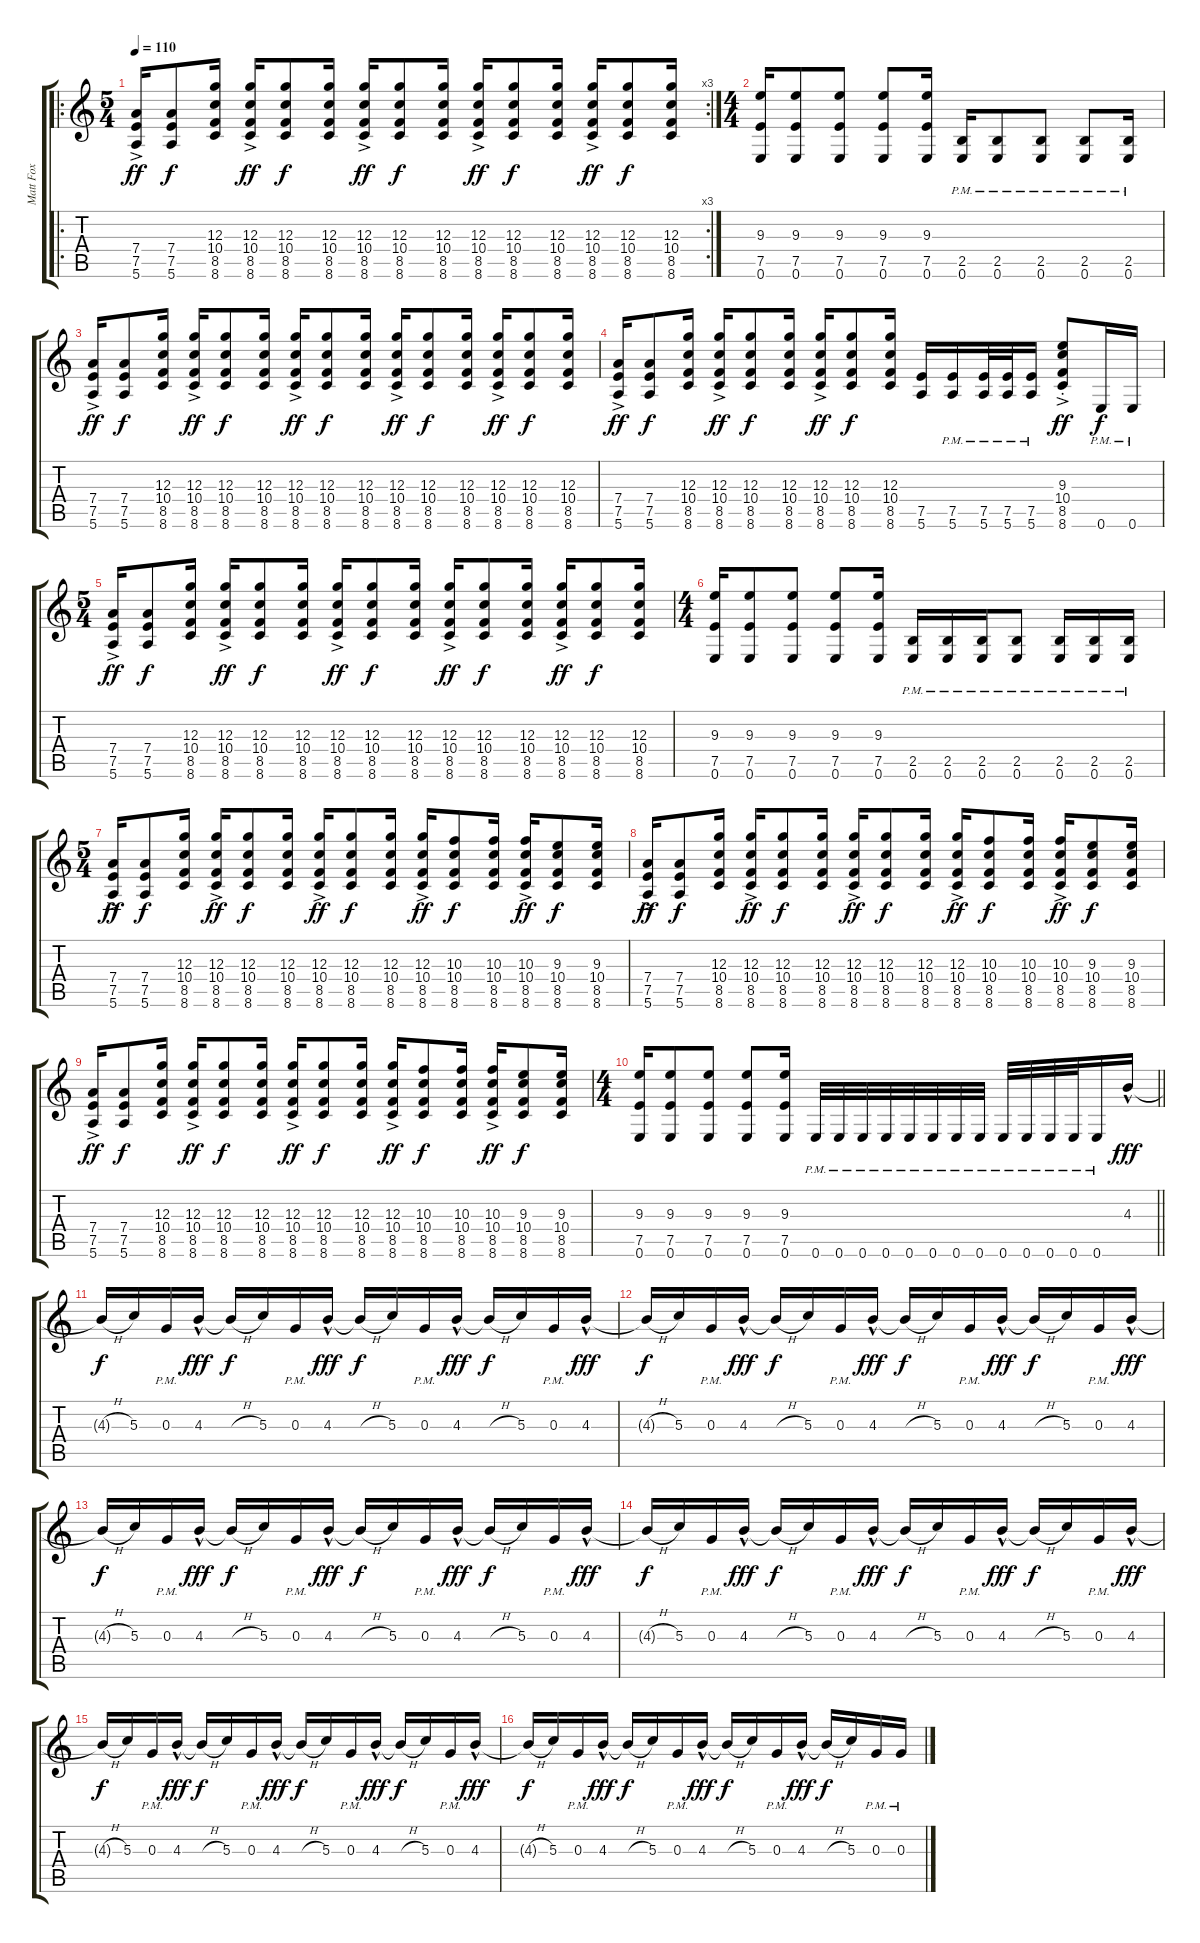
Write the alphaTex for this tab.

\track ("Matt Fox" "Matt Fox") {instrument distortionguitar}
\staff {score tabs}
\tuning (E4 B3 G3 D3 A2 E2) {hide}
\ro
\rc 3
\ts (5 4)
\tempo 110
\clef g2
\ks c
(7.4{ac} 7.5{ac} 5.6{ac}).16{dy ff instrument distortionguitar} (7.4 7.5 5.6).8{dy f} (12.3 10.4 8.5 8.6).16 (12.3{ac} 10.4{ac} 8.5{ac} 8.6{ac}).16{dy ff} (12.3 10.4 8.5 8.6).8{dy f} (12.3 10.4 8.5 8.6).16 (12.3{ac} 10.4{ac} 8.5{ac} 8.6{ac}).16{dy ff} (12.3 10.4 8.5 8.6).8{dy f} (12.3 10.4 8.5 8.6).16 (12.3{ac} 10.4{ac} 8.5{ac} 8.6{ac}).16{dy ff} (12.3 10.4 8.5 8.6).8{dy f} (12.3 10.4 8.5 8.6).16 (12.3{ac} 10.4{ac} 8.5{ac} 8.6{ac}).16{dy ff} (12.3 10.4 8.5 8.6).8{dy f} (12.3 10.4 8.5 8.6).16 |
\ts (4 4)
(9.3 7.5 0.6).16 (9.3 7.5 0.6).8 (9.3 7.5 0.6).8 (9.3 7.5 0.6).8 (9.3 7.5 0.6).16 (2.5{pm} 0.6{pm}).16 (2.5{pm} 0.6{pm}).8 (2.5{pm} 0.6{pm}).8 (2.5{pm} 0.6{pm}).8 (2.5{pm} 0.6{pm}).16 |
(7.4{ac} 7.5{ac} 5.6{ac}).16{dy ff} (7.4 7.5 5.6).8{dy f} (12.3 10.4 8.5 8.6).16 (12.3{ac} 10.4{ac} 8.5{ac} 8.6{ac}).16{dy ff} (12.3 10.4 8.5 8.6).8{dy f} (12.3 10.4 8.5 8.6).16 (12.3{ac} 10.4{ac} 8.5{ac} 8.6{ac}).16{dy ff} (12.3 10.4 8.5 8.6).8{dy f} (12.3 10.4 8.5 8.6).16 (12.3{ac} 10.4{ac} 8.5{ac} 8.6{ac}).16{dy ff} (12.3 10.4 8.5 8.6).8{dy f} (12.3 10.4 8.5 8.6).16 (12.3{ac} 10.4{ac} 8.5{ac} 8.6{ac}).16{dy ff} (12.3 10.4 8.5 8.6).8{dy f} (12.3 10.4 8.5 8.6).16 |
(7.4{ac} 7.5{ac} 5.6{ac}).16{dy ff} (7.4 7.5 5.6).8{dy f} (12.3 10.4 8.5 8.6).16 (12.3{ac} 10.4{ac} 8.5{ac} 8.6{ac}).16{dy ff} (12.3 10.4 8.5 8.6).8{dy f} (12.3 10.4 8.5 8.6).16 (12.3{ac} 10.4{ac} 8.5{ac} 8.6{ac}).16{dy ff} (12.3 10.4 8.5 8.6).8{dy f} (12.3 10.4 8.5 8.6).16 (7.5 5.6).16 (7.5{pm} 5.6{pm}).16 (7.5{pm} 5.6{pm}).32 (7.5{pm} 5.6{pm}).32 (7.5{pm} 5.6{pm}).16 (9.3{ac st} 10.4{ac st} 8.5{ac st} 8.6{ac st}).8{dy ff} 0.6{pm}.16{dy f} 0.6{pm}.16 |
\ts (5 4)
(7.4{ac} 7.5{ac} 5.6{ac}).16{dy ff} (7.4 7.5 5.6).8{dy f} (12.3 10.4 8.5 8.6).16 (12.3{ac} 10.4{ac} 8.5{ac} 8.6{ac}).16{dy ff} (12.3 10.4 8.5 8.6).8{dy f} (12.3 10.4 8.5 8.6).16 (12.3{ac} 10.4{ac} 8.5{ac} 8.6{ac}).16{dy ff} (12.3 10.4 8.5 8.6).8{dy f} (12.3 10.4 8.5 8.6).16 (12.3{ac} 10.4{ac} 8.5{ac} 8.6{ac}).16{dy ff} (12.3 10.4 8.5 8.6).8{dy f} (12.3 10.4 8.5 8.6).16 (12.3{ac} 10.4{ac} 8.5{ac} 8.6{ac}).16{dy ff} (12.3 10.4 8.5 8.6).8{dy f} (12.3 10.4 8.5 8.6).16 |
\ts (4 4)
(9.3 7.5 0.6).16 (9.3 7.5 0.6).8 (9.3 7.5 0.6).8 (9.3 7.5 0.6).8 (9.3 7.5 0.6).16 (2.5{pm} 0.6{pm}).16 (2.5{pm} 0.6{pm}).16 (2.5{pm} 0.6{pm}).16 (2.5{pm} 0.6{pm}).8 (2.5{pm} 0.6{pm}).16 (2.5{pm} 0.6{pm}).16 (2.5{pm} 0.6{pm}).16 |
\ts (5 4)
(7.4{ac} 7.5{ac} 5.6{ac}).16{dy ff} (7.4 7.5 5.6).8{dy f} (12.3 10.4 8.5 8.6).16 (12.3{ac} 10.4{ac} 8.5{ac} 8.6{ac}).16{dy ff} (12.3 10.4 8.5 8.6).8{dy f} (12.3 10.4 8.5 8.6).16 (12.3{ac} 10.4{ac} 8.5{ac} 8.6{ac}).16{dy ff} (12.3 10.4 8.5 8.6).8{dy f} (12.3 10.4 8.5 8.6).16 (12.3{ac} 10.4{ac} 8.5{ac} 8.6{ac}).16{dy ff} (10.3 10.4 8.5 8.6).8{dy f} (10.3 10.4 8.5 8.6).16 (10.3{ac} 10.4{ac} 8.5{ac} 8.6{ac}).16{dy ff} (9.3 10.4 8.5 8.6).8{dy f} (9.3 10.4 8.5 8.6).16 |
(7.4{ac} 7.5{ac} 5.6{ac}).16{dy ff} (7.4 7.5 5.6).8{dy f} (12.3 10.4 8.5 8.6).16 (12.3{ac} 10.4{ac} 8.5{ac} 8.6{ac}).16{dy ff} (12.3 10.4 8.5 8.6).8{dy f} (12.3 10.4 8.5 8.6).16 (12.3{ac} 10.4{ac} 8.5{ac} 8.6{ac}).16{dy ff} (12.3 10.4 8.5 8.6).8{dy f} (12.3 10.4 8.5 8.6).16 (12.3{ac} 10.4{ac} 8.5{ac} 8.6{ac}).16{dy ff} (10.3 10.4 8.5 8.6).8{dy f} (10.3 10.4 8.5 8.6).16 (10.3{ac} 10.4{ac} 8.5{ac} 8.6{ac}).16{dy ff} (9.3 10.4 8.5 8.6).8{dy f} (9.3 10.4 8.5 8.6).16 |
(7.4{ac} 7.5{ac} 5.6{ac}).16{dy ff} (7.4 7.5 5.6).8{dy f} (12.3 10.4 8.5 8.6).16 (12.3{ac} 10.4{ac} 8.5{ac} 8.6{ac}).16{dy ff} (12.3 10.4 8.5 8.6).8{dy f} (12.3 10.4 8.5 8.6).16 (12.3{ac} 10.4{ac} 8.5{ac} 8.6{ac}).16{dy ff} (12.3 10.4 8.5 8.6).8{dy f} (12.3 10.4 8.5 8.6).16 (12.3{ac} 10.4{ac} 8.5{ac} 8.6{ac}).16{dy ff} (10.3 10.4 8.5 8.6).8{dy f} (10.3 10.4 8.5 8.6).16 (10.3{ac} 10.4{ac} 8.5{ac} 8.6{ac}).16{dy ff} (9.3 10.4 8.5 8.6).8{dy f} (9.3 10.4 8.5 8.6).16 |
\ts (4 4)
\barLineRight lightlight
(9.3 7.5 0.6).16 (9.3 7.5 0.6).8 (9.3 7.5 0.6).8 (9.3 7.5 0.6).8 (9.3 7.5 0.6).16 0.6{pm}.32 0.6{pm}.32 0.6{pm}.32 0.6{pm}.32 0.6{pm}.32 0.6{pm}.32 0.6{pm}.32 0.6{pm}.32 0.6{pm}.32 0.6{pm}.32 0.6{pm}.32 0.6{pm}.32 0.6{pm}.16 4.3{hac}.16{dy fff} |
4.3{h t}.16{dy f} 5.3.16 0.3{pm}.16 4.3{hac}.16{dy fff} 4.3{h t}.16{dy f} 5.3.16 0.3{pm}.16 4.3{hac}.16{dy fff} 4.3{h t}.16{dy f} 5.3.16 0.3{pm}.16 4.3{hac}.16{dy fff} 4.3{h t}.16{dy f} 5.3.16 0.3{pm}.16 4.3{hac}.16{dy fff} |
4.3{h t}.16{dy f} 5.3.16 0.3{pm}.16 4.3{hac}.16{dy fff} 4.3{h t}.16{dy f} 5.3.16 0.3{pm}.16 4.3{hac}.16{dy fff} 4.3{h t}.16{dy f} 5.3.16 0.3{pm}.16 4.3{hac}.16{dy fff} 4.3{h t}.16{dy f} 5.3.16 0.3{pm}.16 4.3{hac}.16{dy fff} |
4.3{h t}.16{dy f} 5.3.16 0.3{pm}.16 4.3{hac}.16{dy fff} 4.3{h t}.16{dy f} 5.3.16 0.3{pm}.16 4.3{hac}.16{dy fff} 4.3{h t}.16{dy f} 5.3.16 0.3{pm}.16 4.3{hac}.16{dy fff} 4.3{h t}.16{dy f} 5.3.16 0.3{pm}.16 4.3{hac}.16{dy fff} |
4.3{h t}.16{dy f} 5.3.16 0.3{pm}.16 4.3{hac}.16{dy fff} 4.3{h t}.16{dy f} 5.3.16 0.3{pm}.16 4.3{hac}.16{dy fff} 4.3{h t}.16{dy f} 5.3.16 0.3{pm}.16 4.3{hac}.16{dy fff} 4.3{h t}.16{dy f} 5.3.16 0.3{pm}.16 4.3{hac}.16{dy fff} |
4.3{h t}.16{dy f} 5.3.16 0.3{pm}.16 4.3{hac}.16{dy fff} 4.3{h t}.16{dy f} 5.3.16 0.3{pm}.16 4.3{hac}.16{dy fff} 4.3{h t}.16{dy f} 5.3.16 0.3{pm}.16 4.3{hac}.16{dy fff} 4.3{h t}.16{dy f} 5.3.16 0.3{pm}.16 4.3{hac}.16{dy fff} |
4.3{h t}.16{dy f} 5.3.16 0.3{pm}.16 4.3{hac}.16{dy fff} 4.3{h t}.16{dy f} 5.3.16 0.3{pm}.16 4.3{hac}.16{dy fff} 4.3{h t}.16{dy f} 5.3.16 0.3{pm}.16 4.3{hac}.16{dy fff} 4.3{h t}.16{dy f} 5.3.16 0.3{pm}.16 0.3{pm}.16
